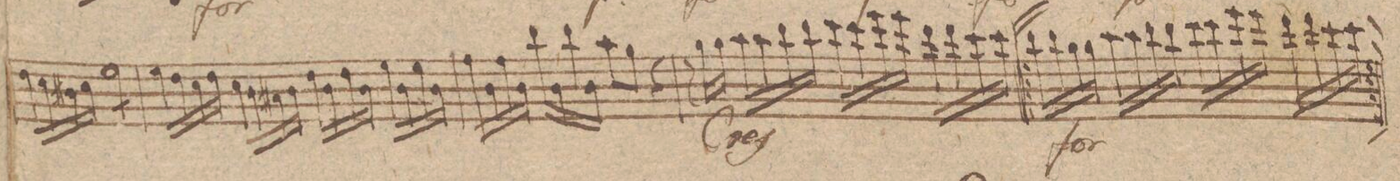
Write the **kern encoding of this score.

**kern	**dynam
*I"Violino Primo	*
*clefG2	*
*k[f#c#g#d#]	*
*met(c)	*
*M4/4	*
16dd#\LL	.
16cc#\	.
16b#X\	.
16cc#\JJ	.
*tremolo	*
8ee\L	.
8ee\	.
8ee\	.
8ee\J	.
*Xtremolo	*
=21	=21
16ee\LL	.
16dd#\	.
16cc#\	.
16dd#\JJ	.
16cc#\LL	.
16b\	.
16a#X\	.
16b\JJ	.
16dd#\LL	.
16b\	.
16dd#\	.
16b\JJ	.
16ee\LL	.
16b\	.
16ee\	.
16b\JJ	.
=22	=22
16ff#\LL	.
16b\	.
16ff#\	.
16b\JJ	.
16bb\LL	.
16b\	.
16bb\	.
16b\JJ	.
8aa\L	.
8gg#\J	.
4r	.
=23	=23
8r	.
16gg#\LL	<
16gg#\JJ	.
16aa\LL	.
16aa\	.
16bb\	.
16bb\JJ	.
16ccc#\LL	.
16ccc#\	.
16eee\	.
16eee\JJ	.
16ddd#\LL	.
16ddd#\	.
16ccc#\	.
16ccc#\JJ	.
=24	=24
16bb\LL	f
16bb\	.
16gg#\	.
16gg#\JJ	.
16aa\LL	.
16aa\	.
16bb\	.
16bb\JJ	.
16ccc#\LL	.
16ccc#\	.
16eee\	.
16eee\JJ	.
16ddd#\LL	.
16ddd#\	.
16ccc#\	.
16ccc#\JJ	.
=25	=25
16bb\LLyy	.
16bb\yy	.
16gg#\yy	.
16gg#\JJyy	.
16aa\LLyy	.
16aa\yy	.
16bb\yy	.
16bb\JJyy	.
16ccc#\LLyy	.
16ccc#\yy	.
16eee\yy	.
16eee\JJyy	.
16ddd#\LLyy	.
16ddd#\yy	.
16ccc#\yy	.
16ccc#\JJyy	.
=26	=26
*-	*-
